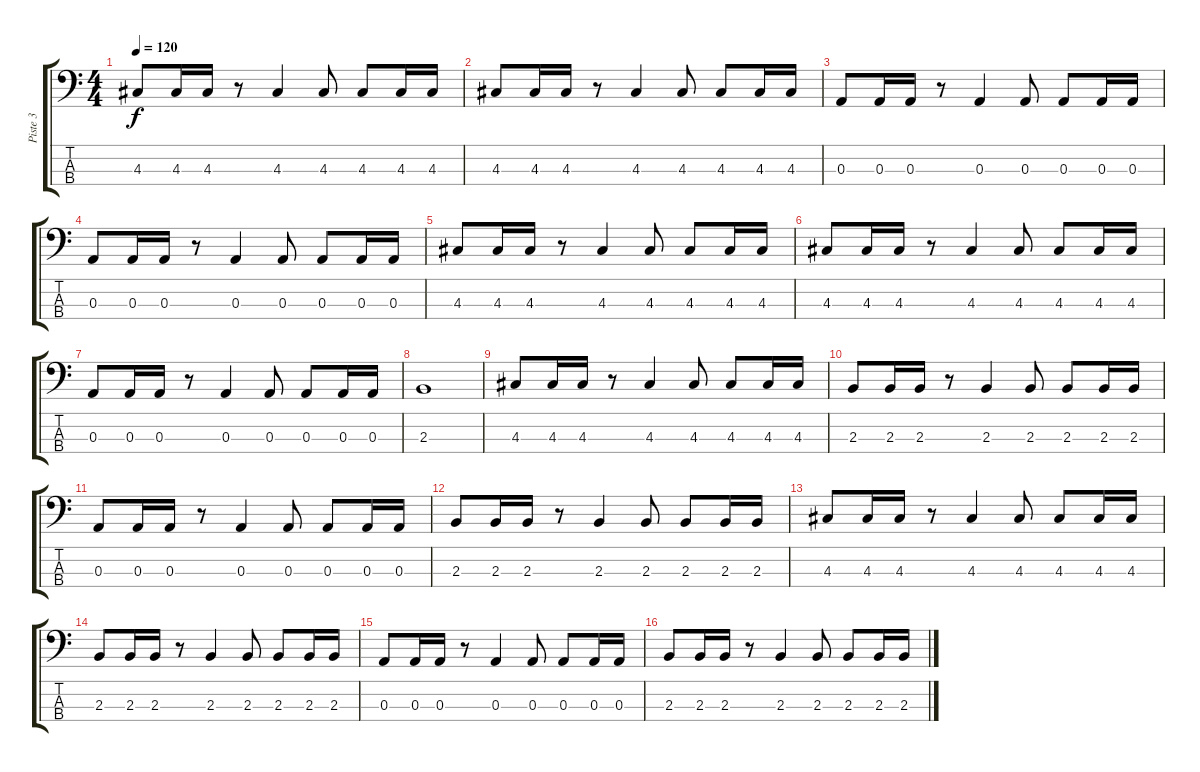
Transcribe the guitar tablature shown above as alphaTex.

\track ("Piste 3" "Piste 3") {instrument electricbassfinger}
\staff {score tabs}
\tuning (G2 D2 A1 E1) {hide}
\ts (4 4)
\tempo 120
\clef f4
\ks c
4.3.8{dy f} 4.3.16 4.3.16 r.8 4.3.4 4.3.8 4.3.8 4.3.16 4.3.16 |
4.3.8 4.3.16 4.3.16 r.8 4.3.4 4.3.8 4.3.8 4.3.16 4.3.16 |
0.3.8 0.3.16 0.3.16 r.8 0.3.4 0.3.8 0.3.8 0.3.16 0.3.16 |
0.3.8 0.3.16 0.3.16 r.8 0.3.4 0.3.8 0.3.8 0.3.16 0.3.16 |
4.3.8 4.3.16 4.3.16 r.8 4.3.4 4.3.8 4.3.8 4.3.16 4.3.16 |
4.3.8 4.3.16 4.3.16 r.8 4.3.4 4.3.8 4.3.8 4.3.16 4.3.16 |
0.3.8 0.3.16 0.3.16 r.8 0.3.4 0.3.8 0.3.8 0.3.16 0.3.16 |
2.3.1 |
4.3.8 4.3.16 4.3.16 r.8 4.3.4 4.3.8 4.3.8 4.3.16 4.3.16 |
2.3.8 2.3.16 2.3.16 r.8 2.3.4 2.3.8 2.3.8 2.3.16 2.3.16 |
0.3.8 0.3.16 0.3.16 r.8 0.3.4 0.3.8 0.3.8 0.3.16 0.3.16 |
2.3.8 2.3.16 2.3.16 r.8 2.3.4 2.3.8 2.3.8 2.3.16 2.3.16 |
4.3.8 4.3.16 4.3.16 r.8 4.3.4 4.3.8 4.3.8 4.3.16 4.3.16 |
2.3.8 2.3.16 2.3.16 r.8 2.3.4 2.3.8 2.3.8 2.3.16 2.3.16 |
0.3.8 0.3.16 0.3.16 r.8 0.3.4 0.3.8 0.3.8 0.3.16 0.3.16 |
2.3.8 2.3.16 2.3.16 r.8 2.3.4 2.3.8 2.3.8 2.3.16 2.3.16
